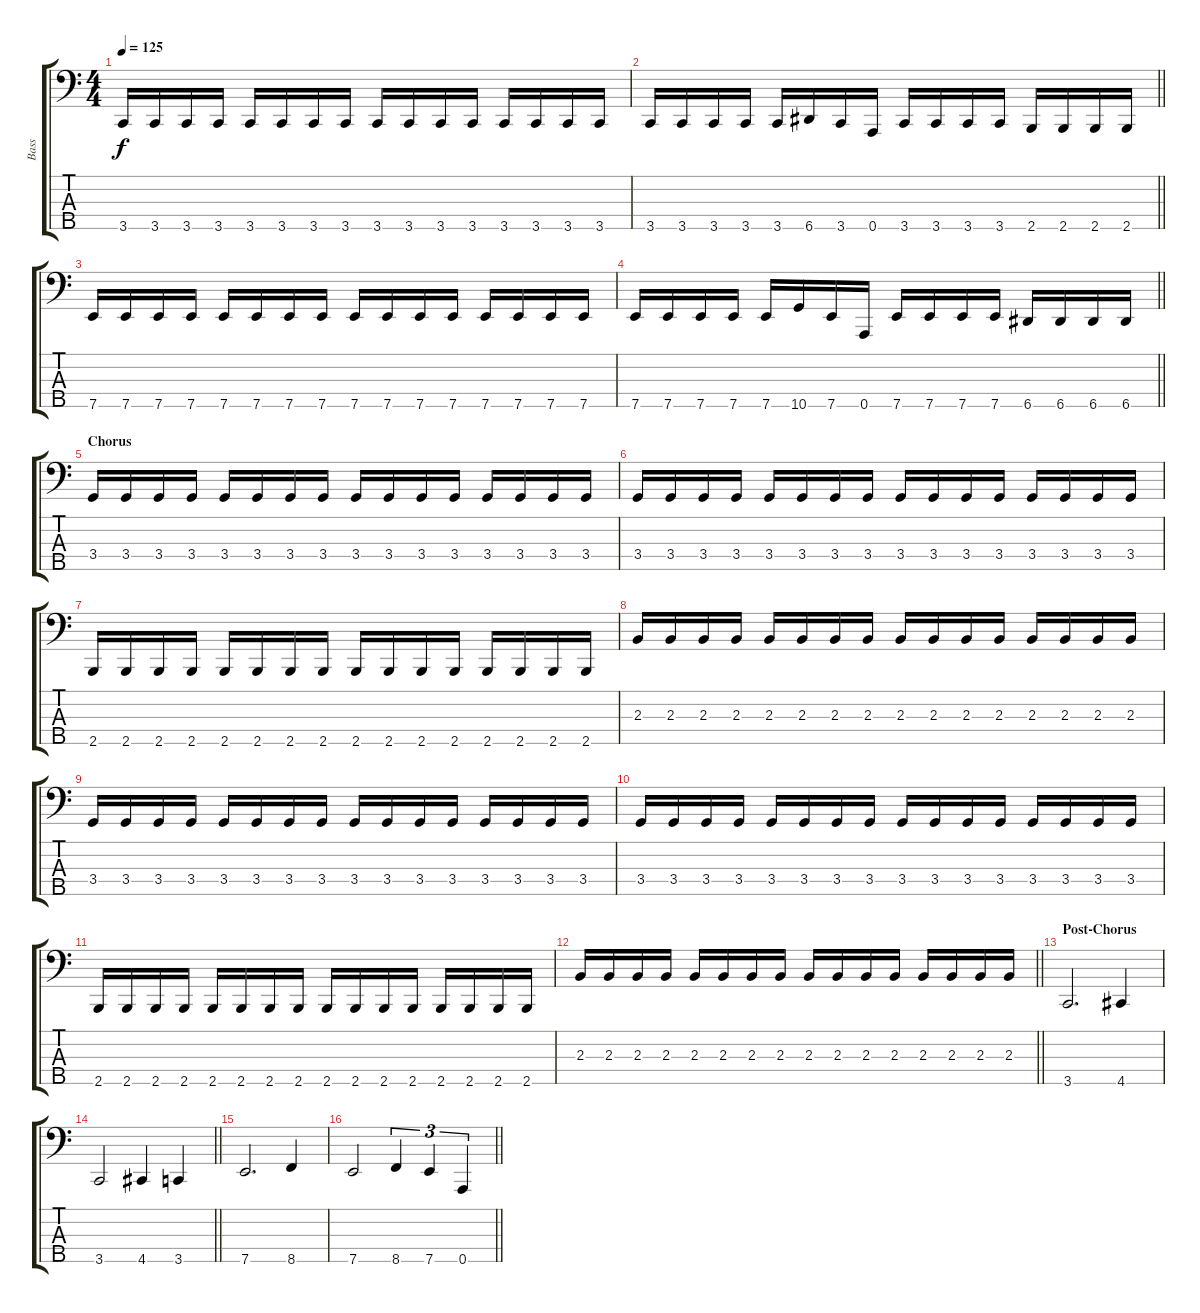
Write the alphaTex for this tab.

\track ("Bass" "Bass") {instrument electricbasspick}
\staff {score tabs}
\tuning (G2 D2 A1 E1 A0) {hide}
\ts (4 4)
\tempo 125
\clef f4
\ks c
3.5.16{dy f} 3.5.16 3.5.16 3.5.16 3.5.16 3.5.16 3.5.16 3.5.16 3.5.16 3.5.16 3.5.16 3.5.16 3.5.16 3.5.16 3.5.16 3.5.16 |
\barLineRight lightlight
3.5.16 3.5.16 3.5.16 3.5.16 3.5.16 6.5.16 3.5.16 0.5.16 3.5.16 3.5.16 3.5.16 3.5.16 2.5.16 2.5.16 2.5.16 2.5.16 |
7.5.16 7.5.16 7.5.16 7.5.16 7.5.16 7.5.16 7.5.16 7.5.16 7.5.16 7.5.16 7.5.16 7.5.16 7.5.16 7.5.16 7.5.16 7.5.16 |
\barLineRight lightlight
7.5.16 7.5.16 7.5.16 7.5.16 7.5.16 10.5.16 7.5.16 0.5.16 7.5.16 7.5.16 7.5.16 7.5.16 6.5.16 6.5.16 6.5.16 6.5.16 |
\section ("" "Chorus")
3.4.16 3.4.16 3.4.16 3.4.16 3.4.16 3.4.16 3.4.16 3.4.16 3.4.16 3.4.16 3.4.16 3.4.16 3.4.16 3.4.16 3.4.16 3.4.16 |
3.4.16 3.4.16 3.4.16 3.4.16 3.4.16 3.4.16 3.4.16 3.4.16 3.4.16 3.4.16 3.4.16 3.4.16 3.4.16 3.4.16 3.4.16 3.4.16 |
2.5.16 2.5.16 2.5.16 2.5.16 2.5.16 2.5.16 2.5.16 2.5.16 2.5.16 2.5.16 2.5.16 2.5.16 2.5.16 2.5.16 2.5.16 2.5.16 |
2.3.16 2.3.16 2.3.16 2.3.16 2.3.16 2.3.16 2.3.16 2.3.16 2.3.16 2.3.16 2.3.16 2.3.16 2.3.16 2.3.16 2.3.16 2.3.16 |
3.4.16 3.4.16 3.4.16 3.4.16 3.4.16 3.4.16 3.4.16 3.4.16 3.4.16 3.4.16 3.4.16 3.4.16 3.4.16 3.4.16 3.4.16 3.4.16 |
3.4.16 3.4.16 3.4.16 3.4.16 3.4.16 3.4.16 3.4.16 3.4.16 3.4.16 3.4.16 3.4.16 3.4.16 3.4.16 3.4.16 3.4.16 3.4.16 |
2.5.16 2.5.16 2.5.16 2.5.16 2.5.16 2.5.16 2.5.16 2.5.16 2.5.16 2.5.16 2.5.16 2.5.16 2.5.16 2.5.16 2.5.16 2.5.16 |
\barLineRight lightlight
2.3.16 2.3.16 2.3.16 2.3.16 2.3.16 2.3.16 2.3.16 2.3.16 2.3.16 2.3.16 2.3.16 2.3.16 2.3.16 2.3.16 2.3.16 2.3.16 |
\section ("" "Post-Chorus")
3.5.2{d} 4.5.4 |
\barLineRight lightlight
3.5.2 4.5.4 3.5.4 |
7.5.2{d} 8.5.4 |
\barLineRight lightlight
7.5.2 8.5.4{tu (3 2)} 7.5.4{tu (3 2)} 0.5.4{tu (3 2)}
